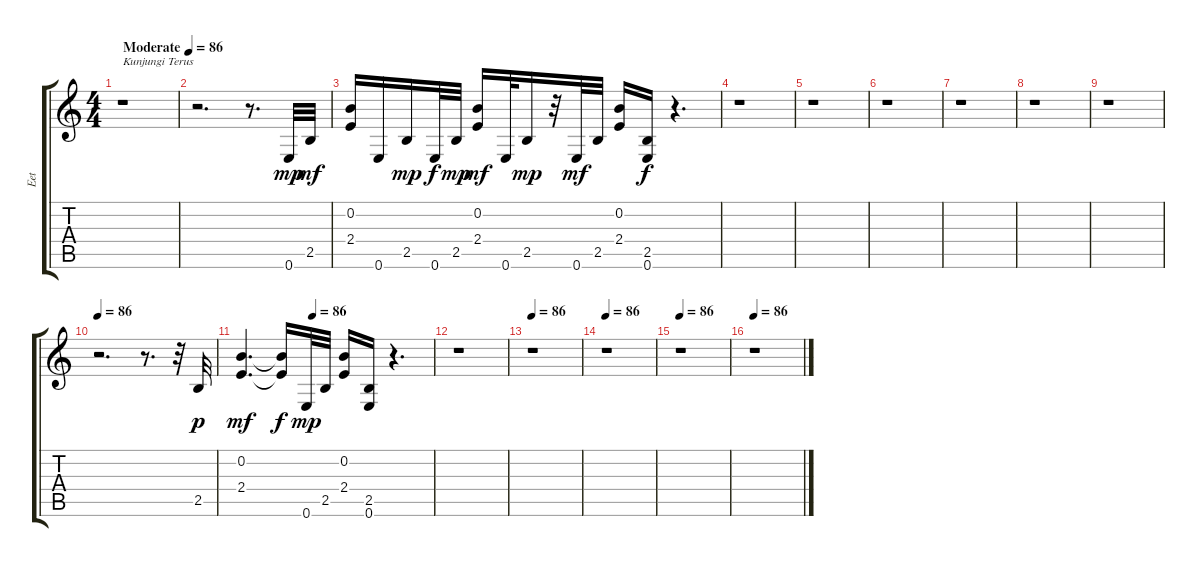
\track ("Eet" "Eet") {instrument distortionguitar}
\staff {score tabs}
\tuning (E4 B3 G3 D3 A2 E2) {hide}
\ts (4 4)
\tempo (86 "Moderate")
\clef g2
\ks c
r.1{txt "Kunjungi Terus" dy mp instrument distortionguitar} |
r.2{d} r.8{d} 0.6.32 2.5.32{dy mf} |
(0.2 2.4).16 0.6.16 2.5.16{dy mp} 0.6.32{dy f} 2.5.32{dy mp} (0.2 2.4).16{dy mf} 0.6.32 2.5.16{dy mp} r.32 0.6.32{dy mf} 2.5.32 (0.2 2.4).16 (2.5 0.6).16{dy f} r.4{d} |
r.1 |
r.1 |
r.1 |
r.1 |
r.1 |
r.1 |
\tempo 86
r.2{d} r.8{d} r.32 2.5.32{dy p} |
\tempo (86 0.375)
(0.2 2.4).4{d dy mf} (0.2{t} 2.4{t}).16{dy f} 0.6.32{dy mp} 2.5.32 (0.2 2.4).16 (2.5 0.6).16 r.4{d} |
r.1 |
\tempo 86
r.1 |
\tempo 86
r.1 |
\tempo 86
r.1 |
\tempo 86
r.1
